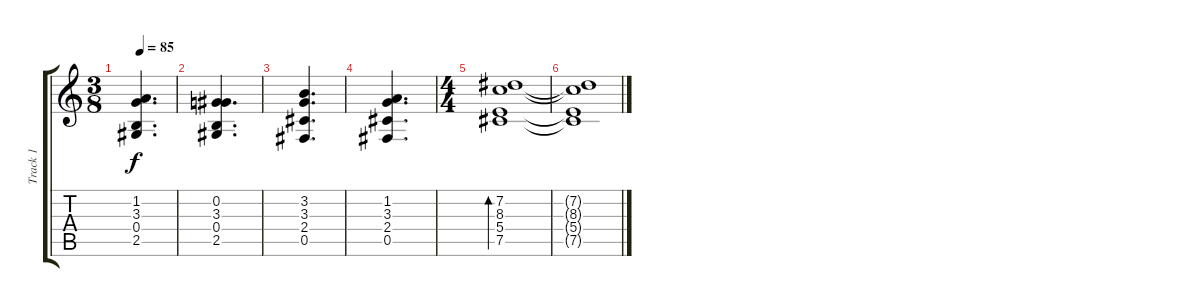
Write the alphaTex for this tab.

\track ("Track 1" "Track 1") {instrument electricguitarjazz}
\staff {score tabs}
\tuning (Db4 Ab3 E3 B2 Gb2 Db2) {hide}
\ts (3 8)
\tempo 85
\clef g2
\ks c
(1.2 3.3 0.4 2.5).4{d dy f} |
(0.2 3.3 0.4 2.5).4{d} |
(3.2 3.3 2.4 0.5).4{d} |
(1.2 3.3 2.4 0.5).4{d} |
\ts (4 4)
(7.2 8.3 5.4 7.5).1{bd 240} |
(7.2{t} 8.3{t} 5.4{t} 7.5{t}).1
